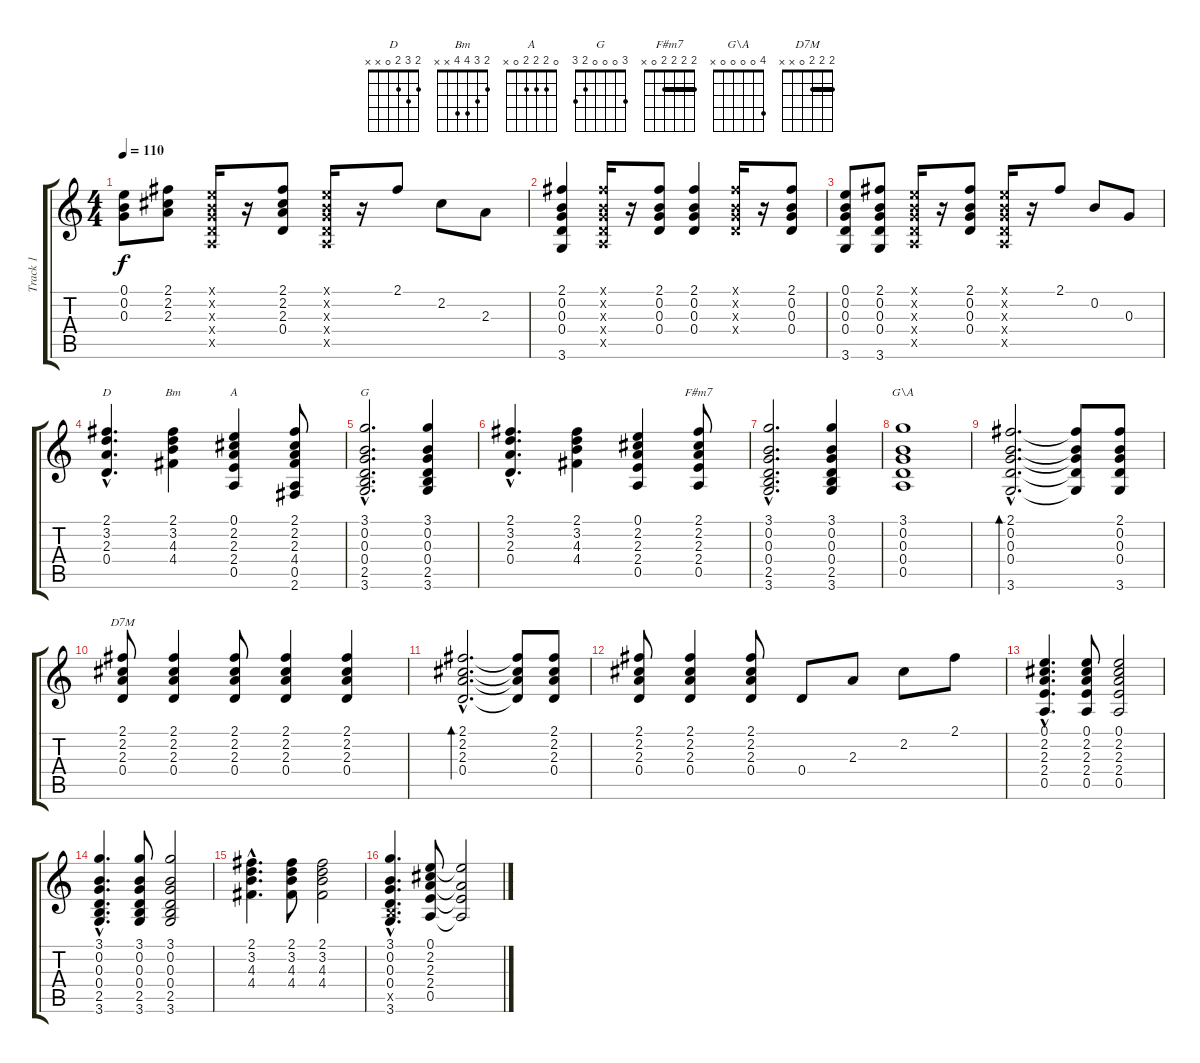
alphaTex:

\track ("Track 1" "Track 1") {instrument acousticguitarsteel}
\staff {score tabs}
\tuning (E4 B3 G3 D3 A2 E2) {hide}
\chord ("D" 2 3 2 0 x x)
\chord ("Bm" 2 3 4 4 x x)
\chord ("A" 0 2 2 2 0 x)
\chord ("G" 3 0 0 0 2 3)
\chord ("F#m7" 2 2 2 2 0 x) {barre 2}
\chord ("G\\A" 4 0 0 0 0 x)
\chord ("D7M" 2 2 2 0 x x) {barre 2}
\ts (4 4)
\tempo 110
\clef g2
\ks c
(0.1 0.2 0.3).8{dy f} (2.1 2.2 2.3).8 (0.1{x} 0.2{x} 0.3{x} 0.4{x} 0.5{x}).16 r.16 (2.1 2.2 2.3 0.4).8 (0.1{x} 0.2{x} 0.3{x} 0.4{x} 0.5{x}).16 r.16 2.1.8 2.2.8 2.3.8 |
(2.1 0.2 0.3 0.4 3.6).4 (2.1{x} 0.2{x} 0.3{x} 0.4{x} 0.5{x}).16 r.16 (2.1 0.2 0.3 0.4).8 (2.1 0.2 0.3 0.4).4 (2.1{x} 0.2{x} 0.3{x} 0.4{x}).16 r.16 (2.1 0.2 0.3 0.4).8 |
(0.1 0.2 0.3 0.4 3.6).8 (2.1 0.2 0.3 0.4 3.6).8 (0.1{x} 0.2{x} 0.3{x} 0.4{x} 0.5{x}).16 r.16 (2.1 0.2 0.3 0.4).8 (0.1{x} 0.2{x} 0.3{x} 0.4{x} 0.5{x}).16 r.16 2.1.8 0.2.8 0.3.8 |
(2.1{hac} 3.2{hac} 2.3{hac} 0.4{hac}).4{d ch "D"} (2.1 3.2 4.3 4.4).4{ch "Bm"} (0.1 2.2 2.3 2.4 0.5).4{ch "A"} (2.1 2.2 2.3 4.4 0.5 2.6).8 |
(3.1{hac} 0.2{hac} 0.3{hac} 0.4{hac} 2.5{hac} 3.6{hac}).2{d ch "G"} (3.1 0.2 0.3 0.4 2.5 3.6).4 |
(2.1{hac} 3.2{hac} 2.3{hac} 0.4{hac}).4{d} (2.1 3.2 4.3 4.4).4 (0.1 2.2 2.3 2.4 0.5).4 (2.1 2.2 2.3 2.4 0.5).8{ch "F#m7"} |
(3.1{hac} 0.2{hac} 0.3{hac} 0.4{hac} 2.5{hac} 3.6{hac}).2{d} (3.1 0.2 0.3 0.4 2.5 3.6).4 |
(3.1 0.2 0.3 0.4 0.5).1{ch "G\\A"} |
(2.1{hac} 0.2{hac} 0.3{hac} 0.4{hac} 3.6{hac}).2{d bd 480} (2.1{t} 0.2{t} 0.3{t} 0.4{t} 3.6{t}).8 (2.1 0.2 0.3 0.4 3.6).8 |
(2.1 2.2 2.3 0.4).8{ch "D7M"} (2.1 2.2 2.3 0.4).4 (2.1 2.2 2.3 0.4).8 (2.1 2.2 2.3 0.4).4 (2.1 2.2 2.3 0.4).4 |
(2.1{hac} 2.2{hac} 2.3{hac} 0.4{hac}).2{d bd 480} (2.1{t} 2.2{t} 2.3{t} 0.4{t}).8 (2.1 2.2 2.3 0.4).8 |
(2.1 2.2 2.3 0.4).8 (2.1 2.2 2.3 0.4).4 (2.1 2.2 2.3 0.4).8 0.4.8 2.3.8 2.2.8 2.1.8 |
(0.1{hac} 2.2{hac} 2.3{hac} 2.4{hac} 0.5{hac}).4{d} (0.1 2.2 2.3 2.4 0.5).8 (0.1 2.2 2.3 2.4 0.5).2 |
(3.1{hac} 0.2{hac} 0.3{hac} 0.4{hac} 2.5{hac} 3.6{hac}).4{d} (3.1 0.2 0.3 0.4 2.5 3.6).8 (3.1 0.2 0.3 0.4 2.5 3.6).2 |
(2.1{hac} 3.2{hac} 4.3{hac} 4.4{hac}).4{d} (2.1 3.2 4.3 4.4).8 (2.1 3.2 4.3 4.4).2 |
(3.1{hac} 0.2{hac} 0.3{hac} 0.4{hac} 2.5{hac x} 3.6{hac}).4{d} (0.1 2.2 2.3 2.4 0.5).8 (0.1{t} 2.3{t} 2.4{t} 0.5{t}).2
